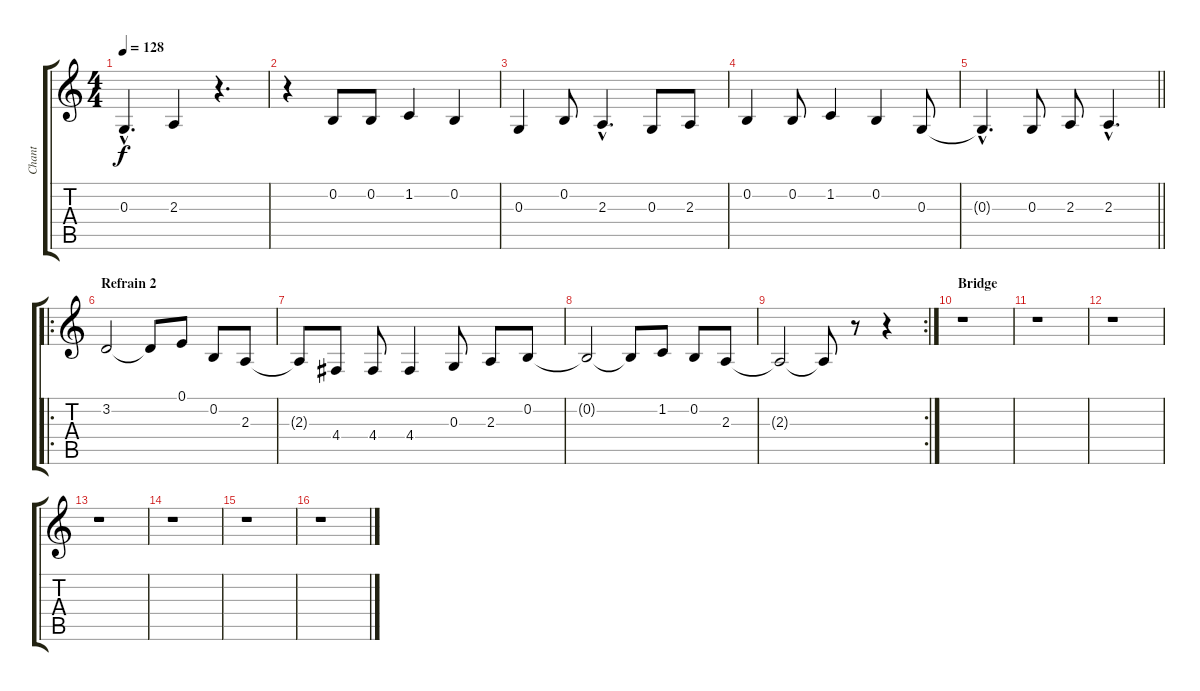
\track ("Chant" "Chant") {instrument englishhorn}
\staff {score tabs}
\tuning (E4 B3 G3 D3 A2 E2) {hide}
\ts (4 4)
\tempo 128
\clef g2
\ks c
0.3{hac t}.4{d dy f} 2.3.4 r.4{d} |
r.4 0.2.8 0.2.8 1.2.4 0.2.4 |
0.3.4 0.2.8 2.3{hac}.4{d} 0.3.8 2.3.8 |
0.2.4 0.2.8 1.2.4 0.2.4 0.3.8 |
\barLineRight lightlight
0.3{hac t}.4{d} 0.3.8 2.3.8 2.3{hac}.4{d} |
\ro
\section ("" "Refrain 2")
3.2.2 3.2{t}.8 0.1.8 0.2.8 2.3.8 |
2.3{t}.8 4.4.8 4.4.8 4.4.4 0.3.8 2.3.8 0.2.8 |
0.2{t}.2 0.2{t}.8 1.2.8 0.2.8 2.3.8 |
\rc 2
2.3{t}.2 2.3{t}.8 r.8 r.4 |
\section ("" "Bridge")
r.1 |
r.1 |
r.1 |
r.1 |
r.1 |
r.1 |
r.1
